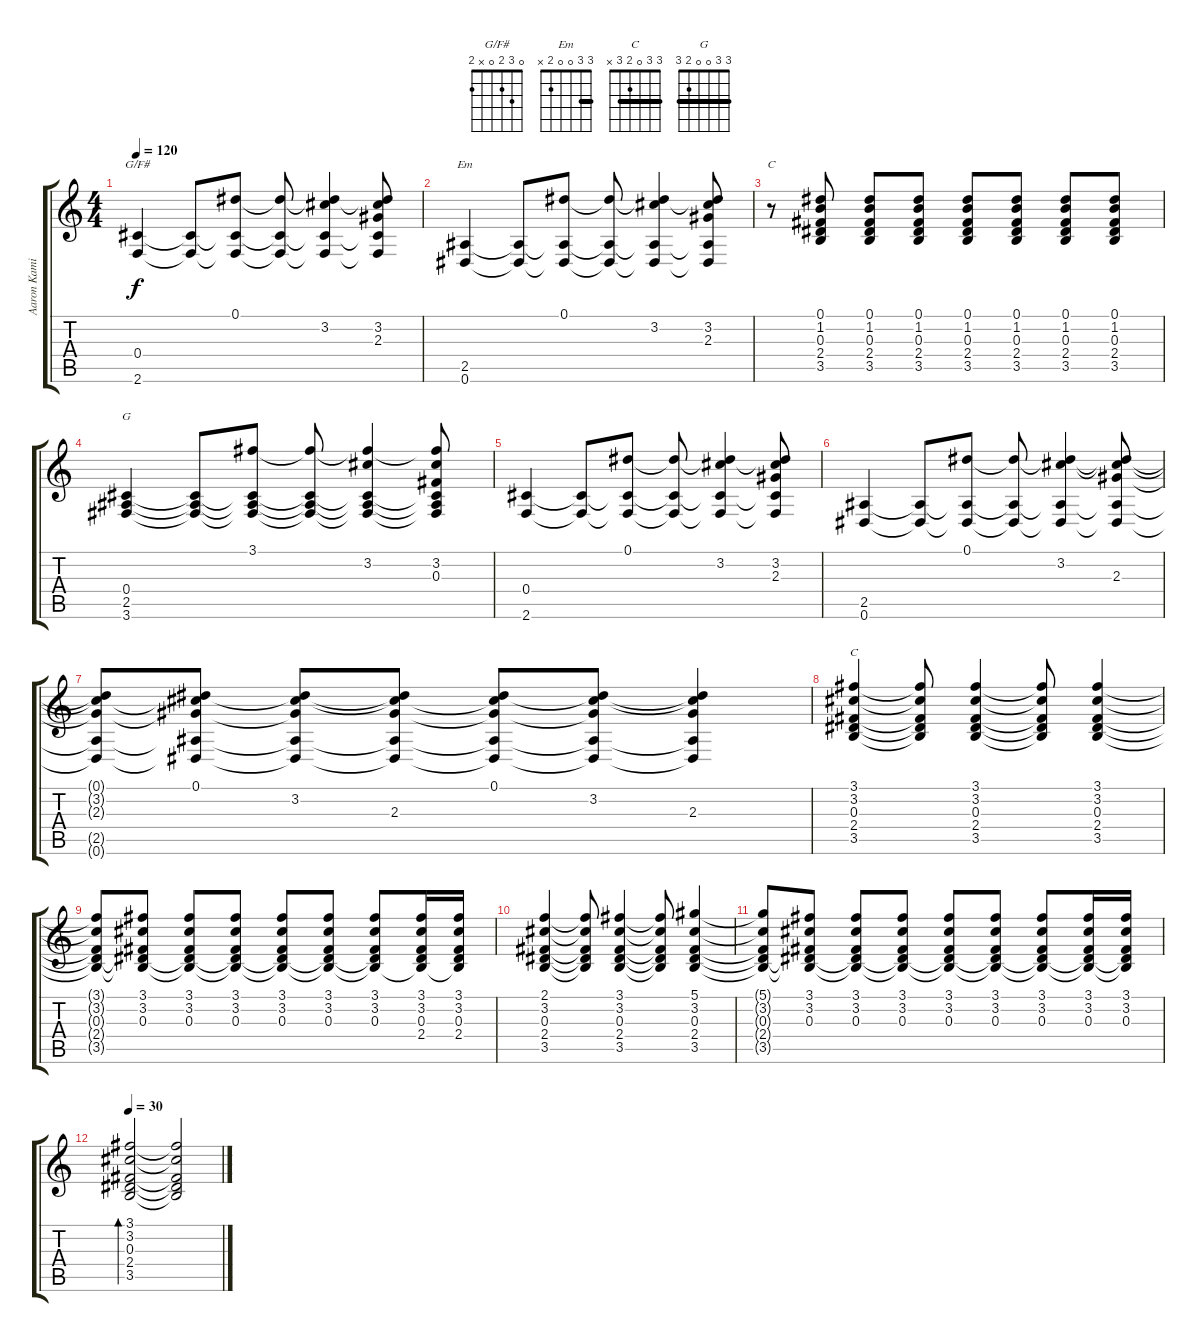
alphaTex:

\track ("Aaron Kamin (Rythmn Guitar)" "Aaron Kami") {instrument acousticguitarsteel}
\staff {score tabs}
\tuning (Eb4 Bb3 Gb3 Db3 Ab2 Eb2) {hide}
\chord ("G/F#" 0 3 2 0 x 2)
\chord ("Em" 3 3 0 0 2 x) {barre 3}
\chord ("C" 0 1 0 2 3 x)
\chord ("G" 3 3 0 0 2 3) {barre 3}
\chord ("C" 3 3 0 2 3 x) {barre 3}
\ts (4 4)
\tempo 120
\clef g2
\ks c
(0.4 2.6).4{ch "G/F#" dy f} (0.4{t} 2.6{t}).8 (0.1 0.4{t} 2.6{t}).8 (0.1{t} 0.4{t} 2.6{t}).8 (0.1{t} 3.2 0.4{t} 2.6{t}).4 (0.1{t} 3.2 2.3 0.4{t} 2.6{t}).8 |
(2.5 0.6).4{ch "Em"} (2.5{t} 0.6{t}).8 (0.1 2.5{t} 0.6{t}).8 (0.1{t} 2.5{t} 0.6{t}).8 (0.1{t} 3.2 2.5{t} 0.6{t}).4 (0.1{t} 3.2 2.3 2.5{t} 0.6{t}).8 |
r.8{ch "C"} (0.1 1.2 0.3 2.4 3.5).8 (0.1 1.2 0.3 2.4 3.5).8 (0.1 1.2 0.3 2.4 3.5).8 (0.1 1.2 0.3 2.4 3.5).8 (0.1 1.2 0.3 2.4 3.5).8 (0.1 1.2 0.3 2.4 3.5).8 (0.1 1.2 0.3 2.4 3.5).8 |
(0.4 2.5 3.6).4{ch "G"} (0.4{t} 2.5{t} 3.6{t}).8 (3.1 0.4{t} 2.5{t} 3.6{t}).8 (3.1{t} 0.4{t} 2.5{t} 3.6{t}).8 (3.1{t} 3.2 0.4{t} 2.5{t} 3.6{t}).4 (3.1{t} 3.2 0.3 0.4{t} 2.5{t} 3.6{t}).8 |
(0.4 2.6).4 (0.4{t} 2.6{t}).8 (0.1 0.4{t} 2.6{t}).8 (0.1{t} 0.4{t} 2.6{t}).8 (0.1{t} 3.2 0.4{t} 2.6{t}).4 (0.1{t} 3.2 2.3 0.4{t} 2.6{t}).8 |
(2.5 0.6).4 (2.5{t} 0.6{t}).8 (0.1 2.5{t} 0.6{t}).8 (0.1{t} 2.5{t} 0.6{t}).8 (0.1{t} 3.2 2.5{t} 0.6{t}).4 (0.1{t} 3.2{t} 2.3 2.5{t} 0.6{t}).8 |
(0.1{t} 3.2{t} 2.3{t} 2.5{t} 0.6{t}).8 (0.1 3.2{t} 2.3{t} 2.5{t} 0.6{t}).8 (0.1{t} 3.2 2.3{t} 2.5{t} 0.6{t}).8 (0.1{t} 3.2{t} 2.3 2.5{t} 0.6{t}).8 (0.1 3.2{t} 2.3{t} 2.5{t} 0.6{t}).8 (0.1{t} 3.2 2.3{t} 2.5{t} 0.6{t}).8 (0.1{t} 3.2{t} 2.3 2.5{t} 0.6{t}).4 |
(3.1 3.2 0.3 2.4 3.5).4{ch "C"} (3.1{t} 3.2{t} 0.3{t} 2.4{t} 3.5{t}).8 (3.1 3.2 0.3 2.4 3.5).4 (3.1{t} 3.2{t} 0.3{t} 2.4{t} 3.5{t}).8 (3.1 3.2 0.3 2.4 3.5).4 |
(3.1{t} 3.2{t} 0.3{t} 2.4{t} 3.5{t}).8 (3.1 3.2 0.3 2.4{t} 3.5{t}).8 (3.1 3.2 0.3 2.4{t} 3.5{t}).8 (3.1 3.2 0.3 2.4{t} 3.5{t}).8 (3.1 3.2 0.3 2.4{t} 3.5{t}).8 (3.1 3.2 0.3 2.4{t} 3.5{t}).8 (3.1 3.2 0.3 2.4{t} 3.5{t}).8 (3.1 3.2 0.3 2.4 3.5{t}).16 (3.1 3.2 0.3 2.4 3.5{t}).16 |
(2.1 3.2 0.3 2.4 3.5).4 (2.1{t} 3.2{t} 0.3{t} 2.4{t} 3.5{t}).8 (3.1 3.2 0.3 2.4 3.5).4 (3.1{t} 3.2{t} 0.3{t} 2.4{t} 3.5{t}).8 (5.1 3.2 0.3 2.4 3.5).4 |
(5.1{t} 3.2{t} 0.3{t} 2.4{t} 3.5{t}).8 (3.1 3.2 0.3 2.4{t} 3.5{t}).8 (3.1 3.2 0.3 2.4{t} 3.5{t}).8 (3.1 3.2 0.3 2.4{t} 3.5{t}).8 (3.1 3.2 0.3 2.4{t} 3.5{t}).8 (3.1 3.2 0.3 2.4{t} 3.5{t}).8 (3.1 3.2 0.3 2.4{t} 3.5{t}).8 (3.1 3.2 0.3 2.4{t} 3.5{t}).16 (3.1 3.2 0.3 2.4{t} 3.5{t}).16 |
\tempo 30
(3.1 3.2 0.3 2.4 3.5).2{bd 30} (3.1{t} 3.2{t} 0.3{t} 2.4{t} 3.5{t}).2{volume 0}
